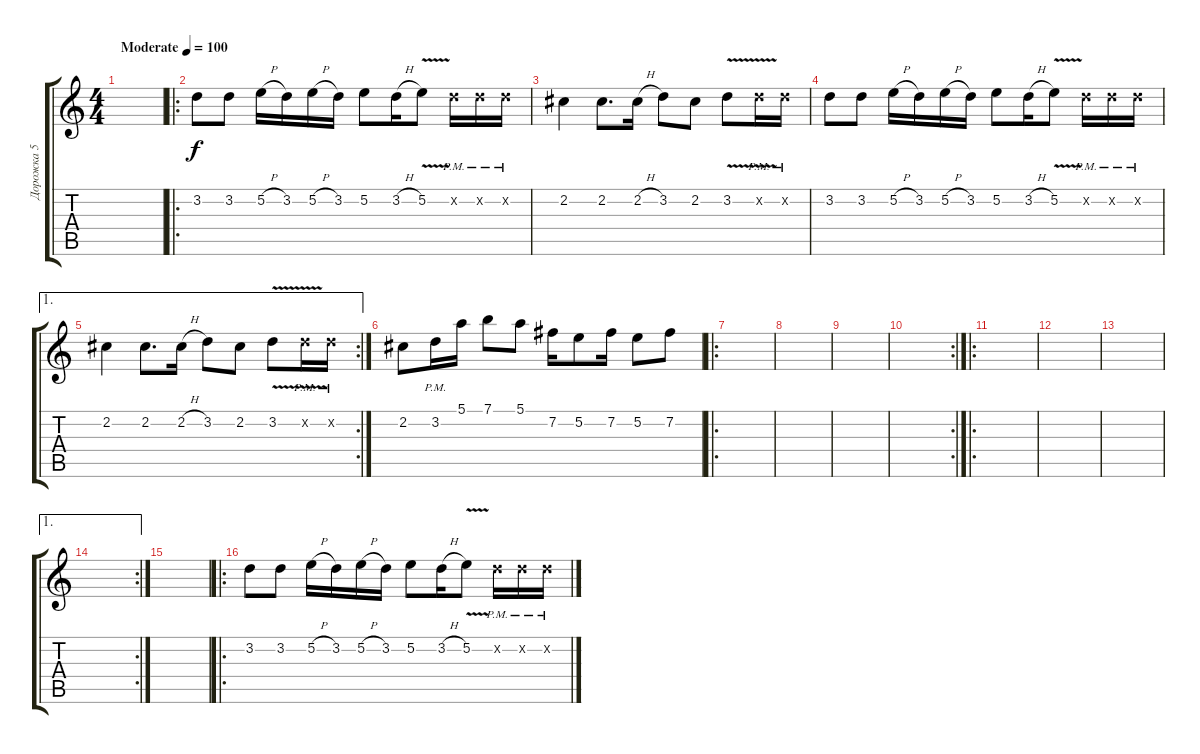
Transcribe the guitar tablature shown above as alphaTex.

\track ("Дорожка 5" "Дорожка 5") {instrument distortionguitar}
\staff {score tabs}
\tuning (E4 B3 G3 D3 A2 E2) {hide}
\ts (4 4)
\tempo (100 "Moderate")
\clef g2
\ks c
|
\ro
3.2.8 3.2.8 5.2{h}.16 3.2.16 5.2{h}.16 3.2.16 5.2.8 3.2{h}.16 5.2{v}.8 3.2{pm x}.16 3.2{pm x}.16 3.2{pm x}.16 |
2.2.4 2.2.8{d} 2.2{h}.16 3.2.8 2.2.8 3.2{v}.8 3.2{v pm x}.16 3.2{pm x}.16 |
3.2.8 3.2.8 5.2{h}.16 3.2.16 5.2{h}.16 3.2.16 5.2.8 3.2{h}.16 5.2{v}.8 3.2{pm x}.16 3.2{pm x}.16 3.2{pm x}.16 |
\ae 1
\rc 2
2.2.4 2.2.8{d} 2.2{h}.16 3.2.8 2.2.8 3.2{v}.8 3.2{v pm x}.16 3.2{pm x}.16 |
2.2.8 3.2{pm}.16 5.1.16 7.1.8 5.1.8 7.2.16 5.2.8 7.2.16 5.2.8 7.2.8 |
\ro
|
|
|
\rc 2
|
\ro
|
|
|
\ae 1
\rc 2
|
|
\ro
3.2.8 3.2.8 5.2{h}.16 3.2.16 5.2{h}.16 3.2.16 5.2.8 3.2{h}.16 5.2{v}.8 3.2{pm x}.16 3.2{pm x}.16 3.2{pm x}.16
